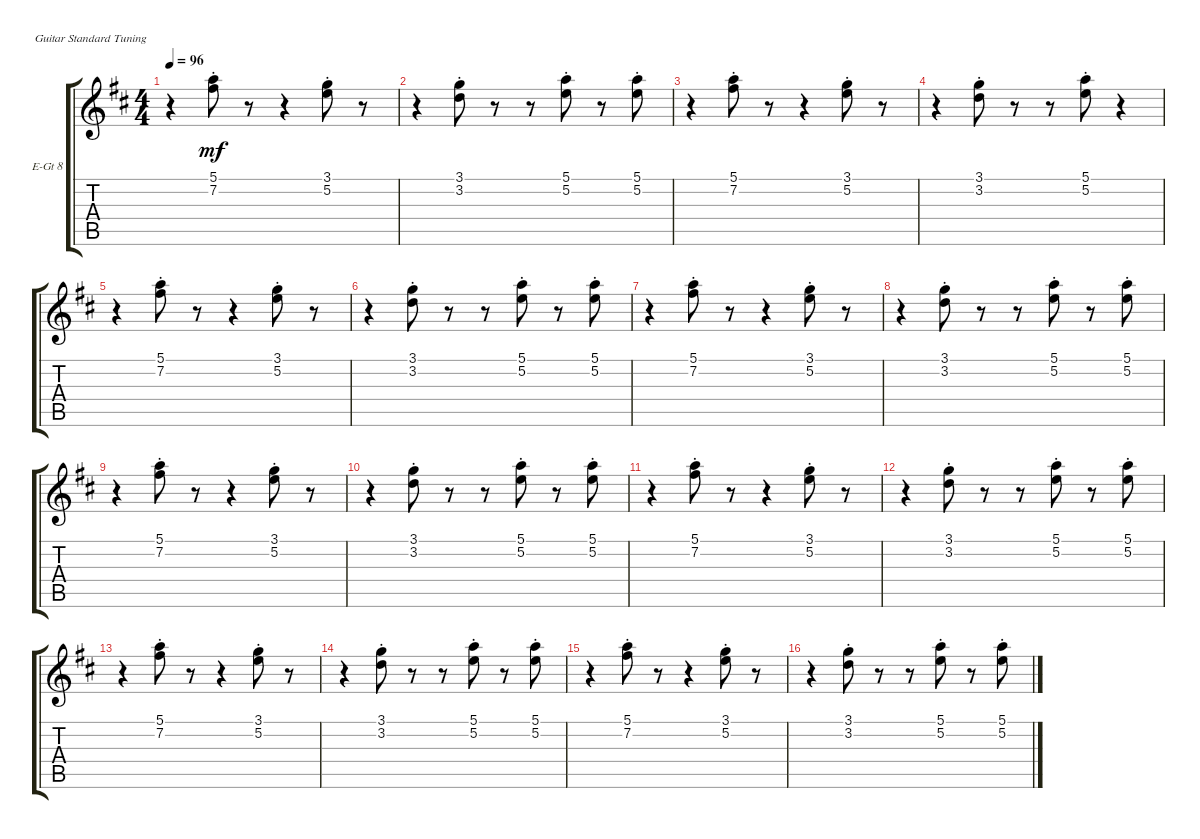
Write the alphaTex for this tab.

\defaultSystemsLayout 4
\bracketExtendMode groupsimilarinstruments
\firstSystemTrackNameOrientation horizontal
\otherSystemsTrackNameOrientation horizontal
\track ("Electric Guitar 8" "E-Gt 8") {instrument electricguitarclean}
\staff {score tabs}
\tuning (E4 B3 G3 D3 A2 E2)
\ts (4 4)
\tempo 96
\clef g2
\scale
0.525292
\ks d
r.4{dy mf instrument electricguitarclean} (7.2 5.1{st}).8 r.8 r.4 (3.1 5.2{st}).8 r.8 |
\scale
0.237354 r.4 (3.2 3.1{st}).8 r.8 r.8 (5.1{st} 5.2).8 r.8 (5.2 5.1{st}).8 |
\scale
0.237354 r.4 (7.2 5.1{st}).8 r.8 r.4 (3.1 5.2{st}).8 r.8 |
r.4 (3.2 3.1{st}).8 r.8 r.8 (5.1{st} 5.2).8 r.4 |
r.4 (7.2 5.1{st}).8 r.8 r.4 (3.1 5.2{st}).8 r.8 |
r.4 (3.2 3.1{st}).8 r.8 r.8 (5.1{st} 5.2).8 r.8 (5.2 5.1{st}).8 |
r.4 (7.2 5.1{st}).8 r.8 r.4 (3.1 5.2{st}).8 r.8 |
r.4 (3.2 3.1{st}).8 r.8 r.8 (5.1{st} 5.2).8 r.8 (5.2 5.1{st}).8 |
r.4 (7.2 5.1{st}).8 r.8 r.4 (3.1 5.2{st}).8 r.8 |
r.4 (3.2 3.1{st}).8 r.8 r.8 (5.1{st} 5.2).8 r.8 (5.2 5.1{st}).8 |
r.4 (7.2 5.1{st}).8 r.8 r.4 (3.1 5.2{st}).8 r.8 |
r.4 (3.2 3.1{st}).8 r.8 r.8 (5.1{st} 5.2).8 r.8 (5.1 5.2{st}).8 |
r.4 (7.2 5.1{st}).8 r.8 r.4 (3.1 5.2{st}).8 r.8 |
r.4 (3.2 3.1{st}).8 r.8 r.8 (5.1{st} 5.2).8 r.8 (5.2 5.1{st}).8 |
r.4 (7.2 5.1{st}).8 r.8 r.4 (3.1 5.2{st}).8 r.8 |
r.4 (3.2 3.1{st}).8 r.8 r.8 (5.1{st} 5.2).8 r.8 (5.1 5.2{st}).8
